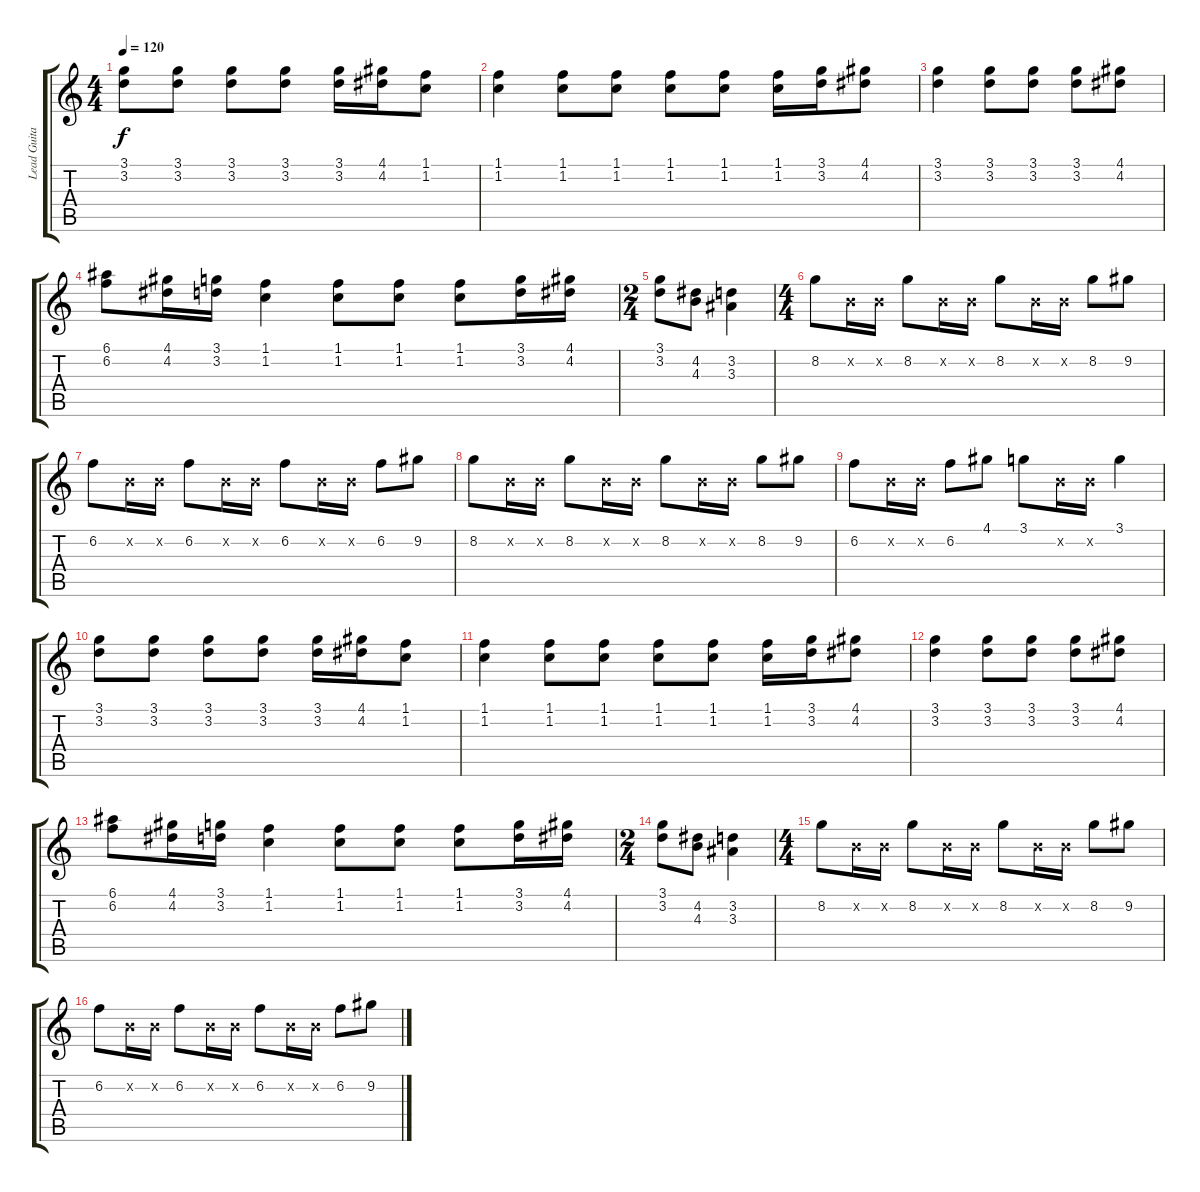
\track ("Lead Guitar" "Lead Guita") {instrument distortionguitar}
\staff {score tabs}
\tuning (E4 B3 G3 D3 A2 D2) {hide}
\ts (4 4)
\tempo 120
\clef g2
\ks c
(3.1 3.2).8{dy f} (3.1 3.2).8 (3.1 3.2).8 (3.1 3.2).8 (3.1 3.2).16 (4.1 4.2).16 (1.1 1.2).8 |
(1.1 1.2).4 (1.1 1.2).8 (1.1 1.2).8 (1.1 1.2).8 (1.1 1.2).8 (1.1 1.2).16 (3.1 3.2).16 (4.1 4.2).8 |
(3.1 3.2).4 (3.1 3.2).8 (3.1 3.2).8 (3.1 3.2).8 (4.1 4.2).8 |
(6.1 6.2).8 (4.1 4.2).16 (3.1 3.2).16 (1.1 1.2).4 (1.1 1.2).8 (1.1 1.2).8 (1.1 1.2).8 (3.1 3.2).16 (4.1 4.2).16 |
\ts (2 4)
(3.1 3.2).8 (4.2 4.3).8 (3.2 3.3).4 |
\ts (4 4)
8.2.8 0.2{x}.16 0.2{x}.16 8.2.8 0.2{x}.16 0.2{x}.16 8.2.8 0.2{x}.16 0.2{x}.16 8.2.8 9.2.8 |
6.2.8 0.2{x}.16 0.2{x}.16 6.2.8 0.2{x}.16 0.2{x}.16 6.2.8 0.2{x}.16 0.2{x}.16 6.2.8 9.2.8 |
8.2.8 0.2{x}.16 0.2{x}.16 8.2.8 0.2{x}.16 0.2{x}.16 8.2.8 0.2{x}.16 0.2{x}.16 8.2.8 9.2.8 |
6.2.8 0.2{x}.16 0.2{x}.16 6.2.8 4.1.8 3.1.8 0.2{x}.16 0.2{x}.16 3.1.4 |
(3.1 3.2).8 (3.1 3.2).8 (3.1 3.2).8 (3.1 3.2).8 (3.1 3.2).16 (4.1 4.2).16 (1.1 1.2).8 |
(1.1 1.2).4 (1.1 1.2).8 (1.1 1.2).8 (1.1 1.2).8 (1.1 1.2).8 (1.1 1.2).16 (3.1 3.2).16 (4.1 4.2).8 |
(3.1 3.2).4 (3.1 3.2).8 (3.1 3.2).8 (3.1 3.2).8 (4.1 4.2).8 |
(6.1 6.2).8 (4.1 4.2).16 (3.1 3.2).16 (1.1 1.2).4 (1.1 1.2).8 (1.1 1.2).8 (1.1 1.2).8 (3.1 3.2).16 (4.1 4.2).16 |
\ts (2 4)
(3.1 3.2).8 (4.2 4.3).8 (3.2 3.3).4 |
\ts (4 4)
8.2.8 0.2{x}.16 0.2{x}.16 8.2.8 0.2{x}.16 0.2{x}.16 8.2.8 0.2{x}.16 0.2{x}.16 8.2.8 9.2.8 |
6.2.8 0.2{x}.16 0.2{x}.16 6.2.8 0.2{x}.16 0.2{x}.16 6.2.8 0.2{x}.16 0.2{x}.16 6.2.8 9.2.8
